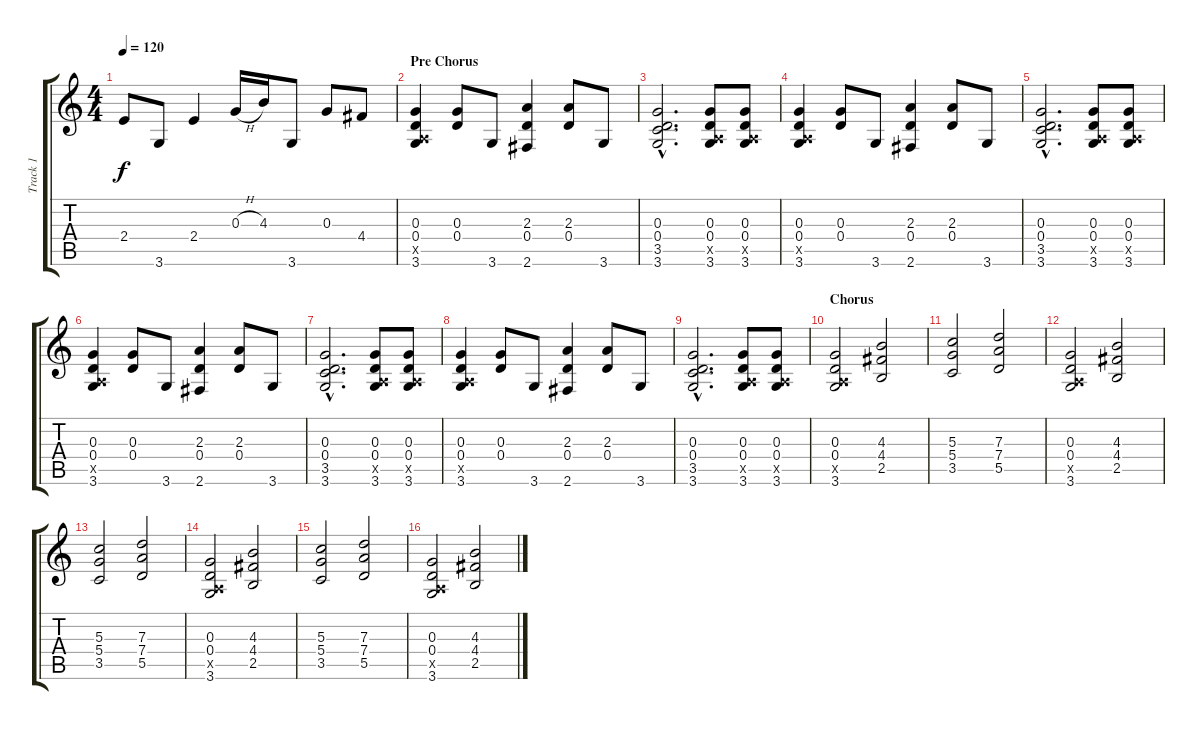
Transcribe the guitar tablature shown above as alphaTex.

\track ("Track 1" "Track 1") {instrument overdrivenguitar}
\staff {score tabs}
\tuning (E4 B3 G3 D3 A2 E2) {hide}
\ts (4 4)
\tempo 120
\clef g2
\ks c
2.4.8{dy f} 3.6.8 2.4.4 0.3{h}.16 4.3.16 3.6.8 0.3.8 4.4.8 |
\section ("" "Pre Chorus")
(0.3 0.4 0.5{x} 3.6).4 (0.3 0.4).8 3.6.8 (2.3 0.4 2.6).4 (2.3 0.4).8 3.6.8 |
(0.3{hac} 0.4{hac} 3.5{hac} 3.6{hac}).2{d} (0.3 0.4 0.5{x} 3.6).8 (0.3 0.4 0.5{x} 3.6).8 |
(0.3 0.4 0.5{x} 3.6).4 (0.3 0.4).8 3.6.8 (2.3 0.4 2.6).4 (2.3 0.4).8 3.6.8 |
(0.3{hac} 0.4{hac} 3.5{hac} 3.6{hac}).2{d} (0.3 0.4 0.5{x} 3.6).8 (0.3 0.4 0.5{x} 3.6).8 |
(0.3 0.4 0.5{x} 3.6).4 (0.3 0.4).8 3.6.8 (2.3 0.4 2.6).4 (2.3 0.4).8 3.6.8 |
(0.3{hac} 0.4{hac} 3.5{hac} 3.6{hac}).2{d} (0.3 0.4 0.5{x} 3.6).8 (0.3 0.4 0.5{x} 3.6).8 |
(0.3 0.4 0.5{x} 3.6).4 (0.3 0.4).8 3.6.8 (2.3 0.4 2.6).4 (2.3 0.4).8 3.6.8 |
(0.3{hac} 0.4{hac} 3.5{hac} 3.6{hac}).2{d} (0.3 0.4 0.5{x} 3.6).8 (0.3 0.4 0.5{x} 3.6).8 |
\section ("" "Chorus")
(0.3 0.4 0.5{x} 3.6).2 (4.3 4.4 2.5).2 |
(5.3 5.4 3.5).2 (7.3 7.4 5.5).2 |
(0.3 0.4 0.5{x} 3.6).2 (4.3 4.4 2.5).2 |
(5.3 5.4 3.5).2 (7.3 7.4 5.5).2 |
(0.3 0.4 0.5{x} 3.6).2 (4.3 4.4 2.5).2 |
(5.3 5.4 3.5).2 (7.3 7.4 5.5).2 |
(0.3 0.4 0.5{x} 3.6).2 (4.3 4.4 2.5).2
